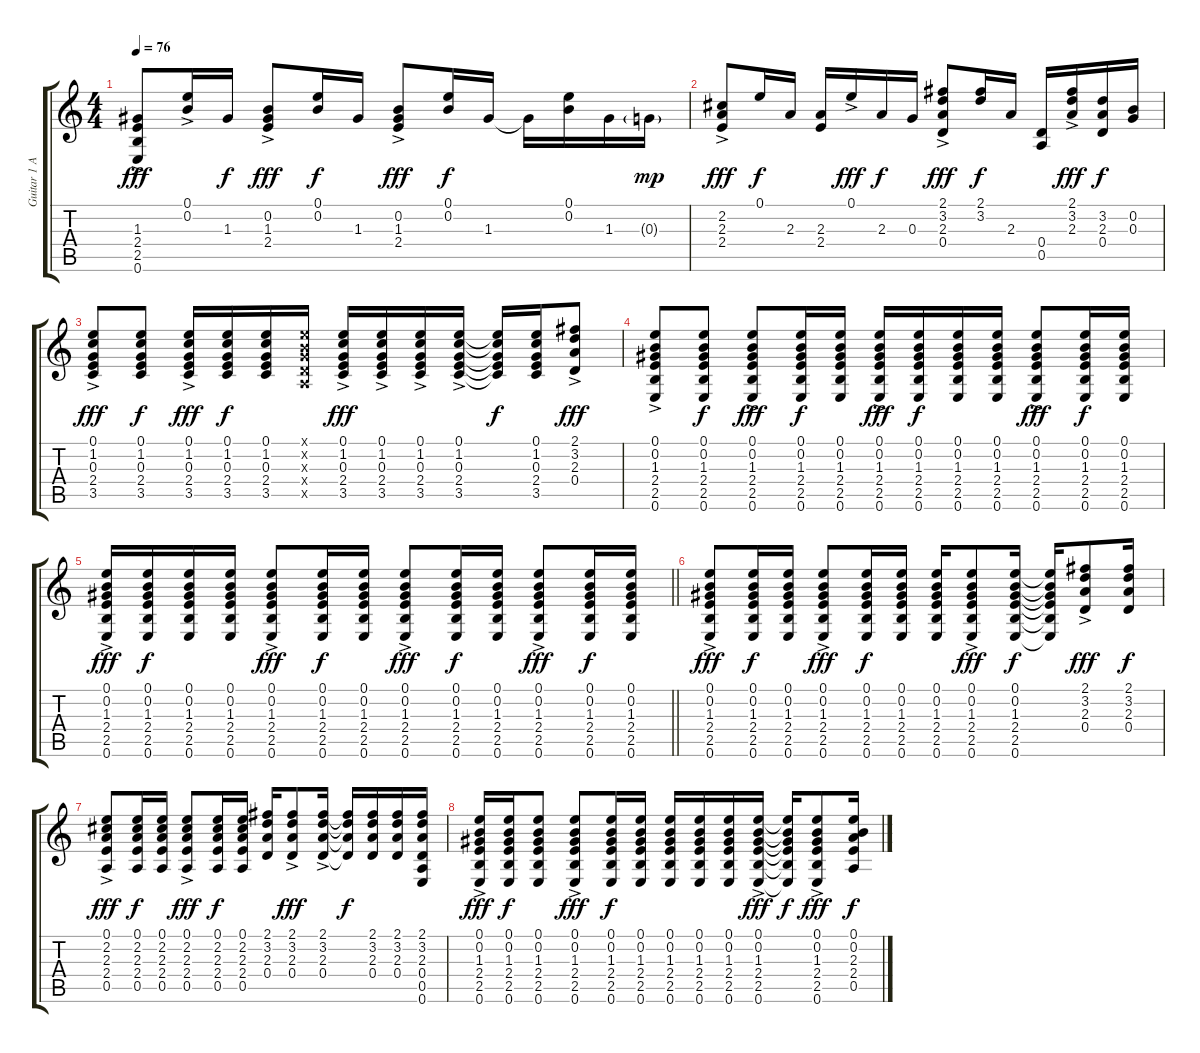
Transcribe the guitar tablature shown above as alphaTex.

\track ("Guitar 1 Acoustic" "Guitar 1 A") {instrument acousticguitarnylon}
\staff {score tabs}
\tuning (E4 B3 G3 D3 A2 E2) {hide}
\ts (4 4)
\tempo 76
\clef g2
\ks c
(1.3{ac} 2.4{ac} 2.5{ac} 0.6{ac}).8{dy fff} (0.1{ac} 0.2{ac}).16 1.3.16{dy f} (0.2{ac} 1.3{ac} 2.4{ac}).8{dy fff} (0.1 0.2).16{dy f} 1.3.16 (0.2{ac} 1.3{ac} 2.4{ac}).8{dy fff} (0.1 0.2).16{dy f} 1.3.16 1.3{t}.16 (0.1 0.2).16 1.3.16 0.3{g}.16{dy mp} |
(2.2{ac} 2.3{ac} 2.4{ac}).8{dy fff} 0.1.16{dy f} 2.3.16 (2.3 2.4).16 0.1{ac}.16{dy fff} 2.3.16{dy f} 0.3.16 (2.1{ac} 3.2{ac} 2.3{ac} 0.4{ac}).8{dy fff} (2.1 3.2).16{dy f} 2.3.16 (0.4 0.5).16 (2.1{ac} 3.2{ac} 2.3{ac}).16{dy fff} (3.2 2.3 0.4).16{dy f} (0.2 0.3).16 |
(0.1{ac} 1.2{ac} 0.3{ac} 2.4{ac} 3.5{ac}).8{dy fff} (0.1 1.2 0.3 2.4 3.5).8{dy f} (0.1{ac} 1.2{ac} 0.3{ac} 2.4{ac} 3.5{ac}).16{dy fff} (0.1 1.2 0.3 2.4 3.5).16{dy f} (0.1 1.2 0.3 2.4 3.5).16 (0.1{x} 0.2{x} 0.3{x} 0.4{x} 0.5{x}).16 (0.1{ac} 1.2{ac} 0.3{ac} 2.4{ac} 3.5{ac}).16{dy fff} (0.1{ac} 1.2{ac} 0.3{ac} 2.4{ac} 3.5{ac}).16 (0.1{ac} 1.2{ac} 0.3{ac} 2.4{ac} 3.5{ac}).16 (0.1{ac} 1.2{ac} 0.3{ac} 2.4{ac} 3.5{ac}).16 (0.1{t} 1.2{t} 0.3{t} 2.4{t} 3.5{t}).16{dy f} (0.1 1.2 0.3 2.4 3.5).16 (2.1{ac} 3.2{ac} 2.3{ac} 0.4{ac}).8{dy fff} |
(0.1{ac} 0.2{ac} 1.3{ac} 2.4{ac} 2.5{ac} 0.6{ac}).8 (0.1 0.2 1.3 2.4 2.5 0.6).8{dy f} (0.1{ac} 0.2{ac} 1.3{ac} 2.4{ac} 2.5{ac} 0.6{ac}).8{dy fff} (0.1 0.2 1.3 2.4 2.5 0.6).16{dy f} (0.1 0.2 1.3 2.4 2.5 0.6).16 (0.1{ac} 0.2{ac} 1.3{ac} 2.4{ac} 2.5{ac} 0.6{ac}).16{dy fff} (0.1 0.2 1.3 2.4 2.5 0.6).16{dy f} (0.1 0.2 1.3 2.4 2.5 0.6).16 (0.1 0.2 1.3 2.4 2.5 0.6).16 (0.1{ac} 0.2{ac} 1.3{ac} 2.4{ac} 2.5{ac} 0.6{ac}).8{dy fff} (0.1 0.2 1.3 2.4 2.5 0.6).16{dy f} (0.1 0.2 1.3 2.4 2.5 0.6).16 |
\barLineRight lightlight
(0.1{ac} 0.2{ac} 1.3{ac} 2.4{ac} 2.5{ac} 0.6{ac}).16{dy fff} (0.1 0.2 1.3 2.4 2.5 0.6).16{dy f} (0.1 0.2 1.3 2.4 2.5 0.6).16 (0.1 0.2 1.3 2.4 2.5 0.6).16 (0.1{ac} 0.2{ac} 1.3{ac} 2.4{ac} 2.5{ac} 0.6{ac}).8{dy fff} (0.1 0.2 1.3 2.4 2.5 0.6).16{dy f} (0.1 0.2 1.3 2.4 2.5 0.6).16 (0.1{ac} 0.2{ac} 1.3{ac} 2.4{ac} 2.5{ac} 0.6{ac}).8{dy fff} (0.1 0.2 1.3 2.4 2.5 0.6).16{dy f} (0.1 0.2 1.3 2.4 2.5 0.6).16 (0.1{ac} 0.2{ac} 1.3{ac} 2.4{ac} 2.5{ac} 0.6{ac}).8{dy fff} (0.1 0.2 1.3 2.4 2.5 0.6).16{dy f} (0.1 0.2 1.3 2.4 2.5 0.6).16 |
(0.1{ac} 0.2{ac} 1.3{ac} 2.4{ac} 2.5{ac} 0.6{ac}).8{dy fff} (0.1 0.2 1.3 2.4 2.5 0.6).16{dy f} (0.1 0.2 1.3 2.4 2.5 0.6).16 (0.1{ac} 0.2{ac} 1.3{ac} 2.4{ac} 2.5{ac} 0.6{ac}).8{dy fff} (0.1 0.2 1.3 2.4 2.5 0.6).16{dy f} (0.1 0.2 1.3 2.4 2.5 0.6).16 (0.1 0.2 1.3 2.4 2.5 0.6).16 (0.1{ac} 0.2{ac} 1.3{ac} 2.4{ac} 2.5{ac} 0.6{ac}).8{dy fff} (0.1 0.2 1.3 2.4 2.5 0.6).16{dy f} (0.1{t} 0.2{t} 1.3{t} 2.4{t} 2.5{t} 0.6{t}).16 (2.1{ac} 3.2{ac} 2.3{ac} 0.4{ac}).8{dy fff} (2.1 3.2 2.3 0.4).16{dy f} |
(0.1{ac} 2.2{ac} 2.3{ac} 2.4{ac} 0.5{ac}).8{dy fff} (0.1 2.2 2.3 2.4 0.5).16{dy f} (0.1 2.2 2.3 2.4 0.5).16 (0.1{ac} 2.2{ac} 2.3{ac} 2.4{ac} 0.5{ac}).8{dy fff} (0.1 2.2 2.3 2.4 0.5).16{dy f} (0.1 2.2 2.3 2.4 0.5).16 (2.1 3.2 2.3 0.4).16 (2.1{ac} 3.2{ac} 2.3{ac} 0.4{ac}).8{dy fff} (2.1{ac} 3.2{ac} 2.3{ac} 0.4{ac}).16 (2.1{t} 3.2{t} 2.3{t} 0.4{t}).16{dy f} (2.1 3.2 2.3 0.4).16 (2.1 3.2 2.3 0.4).16 (2.1 3.2 2.3 0.4 0.5 0.6).16 |
(0.1{ac} 0.2{ac} 1.3{ac} 2.4{ac} 2.5{ac} 0.6{ac}).16{dy fff} (0.1 0.2 1.3 2.4 2.5 0.6).16{dy f} (0.1 0.2 1.3 2.4 2.5 0.6).8 (0.1{ac} 0.2{ac} 1.3{ac} 2.4{ac} 2.5{ac} 0.6{ac}).8{dy fff} (0.1 0.2 1.3 2.4 2.5 0.6).16{dy f} (0.1 0.2 1.3 2.4 2.5 0.6).16 (0.1 0.2 1.3 2.4 2.5 0.6).16 (0.1 0.2 1.3 2.4 2.5 0.6).16 (0.1 0.2 1.3 2.4 2.5 0.6).16 (0.1{ac} 0.2{ac} 1.3{ac} 2.4{ac} 2.5{ac} 0.6{ac}).16{dy fff} (0.1{t} 0.2{t} 1.3{t} 2.4{t} 2.5{t} 0.6{t}).16{dy f} (0.1{ac} 0.2{ac} 1.3{ac} 2.4{ac} 2.5{ac} 0.6{ac}).8{dy fff} (0.1 0.2 2.3 2.4 0.5).16{dy f}
